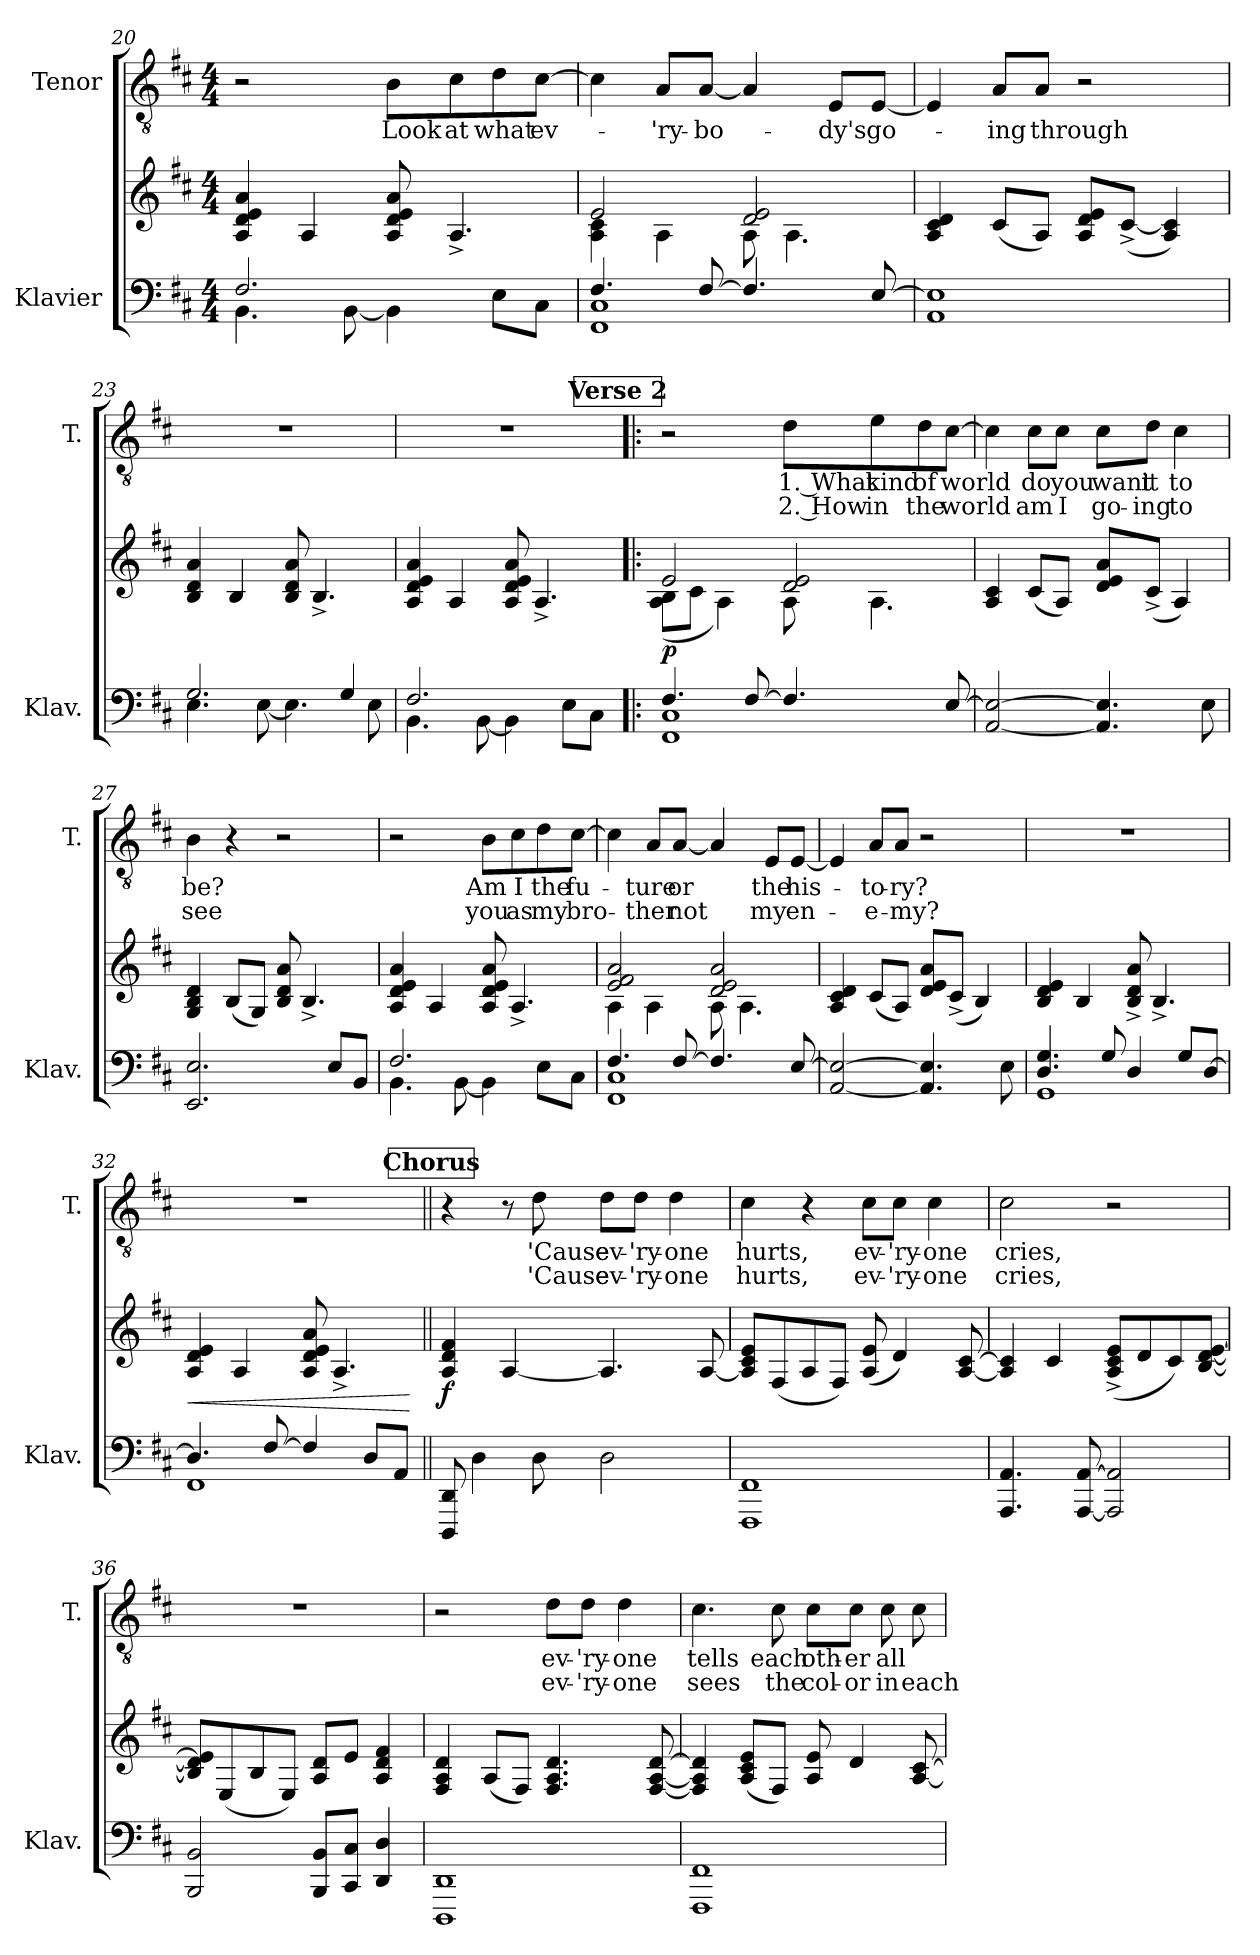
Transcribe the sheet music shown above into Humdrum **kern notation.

**kern	**kern	**dynam	**kern	**text	**text
*part2	*part2	*part2	*part1	*part1	*part1
*staff3	*staff2	*staff2/3	*staff1	*staff1	*staff1
*I"Klavier	*	*	*I"Tenor	*	*
*I'Klav.	*	*	*I'T.	*	*
!!LO:LB:g=z
*clefF4	*clefG2	*	*clefGv2	*	*
*k[f#c#]	*k[f#c#]	*	*k[f#c#]	*	*
*M4/4	*M4/4	*	*M4/4	*	*
=20	=20	=20	=20	=20	=20
*^	*	*	*	*	*
2.F#/	4.BB\	4A/ 4d/ 4e/ 4a/	.	2r	.	.
.	.	4A/	.	.	.	.
.	[8BB\	.	.	.	.	.
!	!	!	!	!	!LO:LY:b	!
.	4BB\]	8A/ 8d/ 8e/ 8a/	.	8B\L	Look	.
!	!	!	!	!	!LO:LY:b	!
.	.	4.A^/	.	8c#\	at	.
!	!	!	!	!	!LO:LY:b	!
8ryy	8E\L	.	.	8d\	what	.
!	!	!	!	!	!LO:LY:b	!
8ryy	8C#\J	.	.	[8c#\J	ev-	.
=21	=21	=21	=21	=21	=21	=21
*	*	*^	*	*	*	*
4.F#/	1FF# 1C#	2e/	4A\ 4c#\	.	4c#\]	.	.
!	!	!	!	!	!	!LO:LY:b	!
.	.	.	4A\	.	8A/L	-'ry-	.
!	!	!	!	!	!	!LO:LY:b	!
[8F#/	.	.	.	.	[8A/J	-bo-	.
4.F#/]	.	2d/ 2e/	8A\	.	4A/]	.	.
.	.	.	4.A\	.	.	.	.
!	!	!	!	!	!	!LO:LY:b	!
.	.	.	.	.	8E/L	-dy's	.
!	!	!	!	!	!	!LO:LY:b	!
[8E/	.	.	.	.	[8E/J	go-	.
*v	*v	*	*	*	*	*	*
*	*v	*v	*	*	*	*
=22	=22	=22	=22	=22	=22
1AA 1E]	4A/ 4c#/ 4d/	.	4E/]	.	.
!	!	!	!	!LO:LY:b	!
.	(<8c#/L	.	8A/L	-ing	.
!	!	!	!	!LO:LY:b	!
.	8A/J)	.	8A/J	through	.
.	8A/ 8d/ 8e/L	.	2r	.	.
.	(<[8c#^/J	.	.	.	.
.	4A/ 4c#/])	.	.	.	.
!!LO:PB:g=z
=23	=23	=23	=23	=23	=23
*^	*	*	*	*	*
2.G/	4.E\	4B/ 4d/ 4a/	.	1r	.	.
.	.	4B/	.	.	.	.
.	[8E\	.	.	.	.	.
.	4.E\]	8B/ 8d/ 8a/	.	.	.	.
.	.	4.B^/	.	.	.	.
4G/	.	.	.	.	.	.
.	8E\	.	.	.	.	.
=24	=24	=24	=24	=24	=24	=24
2.F#/	4.BB\	4A/ 4d/ 4e/ 4a/	.	1r	.	.
.	.	4A/	.	.	.	.
.	[8BB\	.	.	.	.	.
.	4BB\]	8A/ 8d/ 8e/ 8a/	.	.	.	.
.	.	4.A^/	.	.	.	.
8ryy	8E\L	.	.	.	.	.
8ryy	8C#\J	.	.	.	.	.
!!LO:REH:place=s1:a:B:fs=14:t=Verse 2
=25!|:	=25!|:	=25!|:	=25!|:	=25!|:	=25!|:	=25!|:
*	*	*^	*	*	*	*
!	!	!	!	!LO:DY:b	!	!	!
4.F#/	1FF# 1C#	2e/	(<8A\ 8B\L	p	2r	.	.
.	.	.	8c#\J	.	.	.	.
.	.	.	4A\)	.	.	.	.
[8F#/	.	.	.	.	.	.	.
!	!	!	!	!	!	!LO:LY:b	!LO:LY:b
4.F#/]	.	2d/ 2e/	8A\	.	8d\L	1. What	2. How
!	!	!	!	!	!	!LO:LY:b	!LO:LY:b
.	.	.	4.A\	.	8e\	kind	in
!	!	!	!	!	!	!LO:LY:b	!LO:LY:b
.	.	.	.	.	8d\	of	the
!	!	!	!	!	!	!LO:LY:b	!LO:LY:b
[8E/	.	.	.	.	[8c#\J	world	world
*v	*v	*	*	*	*	*	*
*	*v	*v	*	*	*	*
!!LO:LB:g=z
=26	=26	=26	=26	=26	=26
[2AA/ 2E/_	4A/ 4c#/	.	4c#\]	.	.
!	!	!	!	!LO:LY:b	!LO:LY:b
.	(<8c#/L	.	8c#\L	do	am
!	!	!	!	!LO:LY:b	!LO:LY:b
.	8A/J)	.	8c#\J	you	I
!	!	!	!	!LO:LY:b	!LO:LY:b
4.AA/] 4.E/]	8d/ 8e/ 8a/L	.	8c#\L	want	go-
!	!	!	!	!LO:LY:b	!LO:LY:b
.	(<8c#^/J	.	8d\J	it	-ing
!	!	!	!	!LO:LY:b	!LO:LY:b
.	4A/)	.	4c#\	to	to
8E\	.	.	.	.	.
=27	=27	=27	=27	=27	=27
!	!	!	!	!LO:LY:b	!LO:LY:b
2.EE/ 2.E/	4G/ 4B/ 4d/	.	4B\	be?	see
.	(<8B/L	.	4r	.	.
.	8G/J)	.	.	.	.
.	8B/ 8d/ 8a/	.	2r	.	.
.	4.B^/	.	.	.	.
8E/L	.	.	.	.	.
8BB/J	.	.	.	.	.
=28	=28	=28	=28	=28	=28
*^	*	*	*	*	*
2.F#/	4.BB\	4A/ 4d/ 4e/ 4a/	.	2r	.	.
.	.	4A/	.	.	.	.
.	[8BB\	.	.	.	.	.
!	!	!	!	!	!LO:LY:b	!LO:LY:b
.	4BB\]	8A/ 8d/ 8e/ 8a/	.	8B\L	Am	you
!	!	!	!	!	!LO:LY:b	!LO:LY:b
.	.	4.A^/	.	8c#\	I	as
!	!	!	!	!	!LO:LY:b	!LO:LY:b
8ryy	8E\L	.	.	8d\	the	my
!	!	!	!	!	!LO:LY:b	!LO:LY:b
8ryy	8C#\J	.	.	[8c#\J	fu-	bro-
!!LO:LB:g=z
=29	=29	=29	=29	=29	=29	=29
*	*	*^	*	*	*	*
4.F#/	1FF# 1C#	2e/ 2f#/ 2a/	4A\	.	4c#\]	.	.
!	!	!	!	!	!	!LO:LY:b	!LO:LY:b
.	.	.	4A\	.	8A/L	-ture	-ther
!	!	!	!	!	!	!LO:LY:b	!LO:LY:b
[8F#/	.	.	.	.	[8A/J	or	not
4.F#/]	.	2d/ 2e/ 2a/	8A\	.	4A/]	.	.
.	.	.	4.A\	.	.	.	.
!	!	!	!	!	!	!LO:LY:b	!LO:LY:b
.	.	.	.	.	8E/L	the	my
!	!	!	!	!	!	!LO:LY:b	!LO:LY:b
[8E/	.	.	.	.	[8E/J	his-	en-
*v	*v	*	*	*	*	*	*
*	*v	*v	*	*	*	*
=30	=30	=30	=30	=30	=30
[2AA/ 2E/_	4A/ 4c#/ 4d/	.	4E/]	.	.
!	!	!	!	!LO:LY:b	!LO:LY:b
.	(<8c#/L	.	8A/L	-to-	-e-
!	!	!	!	!LO:LY:b	!LO:LY:b
.	8A/J)	.	8A/J	-ry?	-my?
4.AA/] 4.E/]	8d/ 8e/ 8a/L	.	2r	.	.
.	(<8c#^/J	.	.	.	.
.	4B/)	.	.	.	.
8E\	.	.	.	.	.
=31	=31	=31	=31	=31	=31
*^	*	*	*	*	*
4.D/ 4.G/	1GG	4B/ 4d/ 4e/	.	1r	.	.
.	.	4B/	.	.	.	.
8G/	.	.	.	.	.	.
4D/	.	8B/^ 8d/^ 8a/^	.	.	.	.
.	.	4.B^/	.	.	.	.
8G/L	.	.	.	.	.	.
[8D/J	.	.	.	.	.	.
=32	=32	=32	=32	=32	=32	=32
!	!	!	!LO:HP:b	!	!	!
4.D/]	1FF#	4A/ 4d/ 4e/	<	1r	.	.
.	.	4A/	.	.	.	.
[8F#/	.	.	.	.	.	.
4F#/]	.	8A/ 8d/ 8e/ 8a/	.	.	.	.
.	.	4.A^/	.	.	.	.
8D/L	.	.	.	.	.	.
8AA/J	.	.	.	.	.	.
*v	*v	*	*	*	*	*
.	.	[	.	.	.
!!LO:PB:g=z
!!LO:REH:place=s1:a:B:fs=14:t=Chorus
=33||	=33||	=33||	=33||	=33||	=33||
!	!	!LO:DY:b	!	!	!
8DDD/ 8DD/	4A/ 4d/ 4f#/	f	4r	.	.
4D\	.	.	.	.	.
.	[4A/	.	8r	.	.
!	!	!	!	!LO:LY:b	!LO:LY:b
8D\	.	.	8d\	'Cause	'Cause
!	!	!	!	!LO:LY:b	!LO:LY:b
2D\	4.A/]	.	8d\L	ev-	ev-
!	!	!	!	!LO:LY:b	!LO:LY:b
.	.	.	8d\J	-'ry-	-'ry-
!	!	!	!	!LO:LY:b	!LO:LY:b
.	.	.	4d\	-one	-one
.	[8A/	.	.	.	.
=34	=34	=34	=34	=34	=34
!	!	!	!	!LO:LY:b	!LO:LY:b
1FFF# 1FF#	8A/] 8c#/ 8e/L	.	4c#\	hurts,	hurts,
.	(<8F#/	.	.	.	.
.	8A/	.	4r	.	.
.	8F#/J)	.	.	.	.
!	!	!	!	!LO:LY:b	!LO:LY:b
.	(<8A/ 8e/	.	8c#\L	ev-	ev-
!	!	!	!	!LO:LY:b	!LO:LY:b
.	4d/)	.	8c#\J	-'ry-	-'ry-
!	!	!	!	!LO:LY:b	!LO:LY:b
.	.	.	4c#\	-one	-one
.	[8A/ [8c#/	.	.	.	.
=35	=35	=35	=35	=35	=35
!	!	!	!	!LO:LY:b	!LO:LY:b
4.AAA/ 4.AA/	4A/] 4c#/]	.	2c#\	cries,	cries,
.	4c#/	.	.	.	.
[8AAA/ [8AA/	.	.	.	.	.
2AAA/] 2AA/]	(<8A/^ 8c#/^ 8e/^L	.	2r	.	.
.	8d/	.	.	.	.
.	8c#/)	.	.	.	.
.	[8B/ [8d/ [8e/J	.	.	.	.
!!LO:LB:g=z
=36	=36	=36	=36	=36	=36
2BBB/ 2BB/	8B/] 8d/] 8e/]L	.	1r	.	.
.	(<8E/	.	.	.	.
.	8B/	.	.	.	.
.	8E/J)	.	.	.	.
8BBB/ 8BB/L	8A/ 8d/L	.	.	.	.
8CC#/ 8C#/J	8e/J	.	.	.	.
4DD/ 4D/	4A/ 4d/ 4f#/	.	.	.	.
=37	=37	=37	=37	=37	=37
1DDD 1DD	4F#/ 4A/ 4d/	.	2r	.	.
.	(<8A/L	.	.	.	.
.	8F#/J)	.	.	.	.
!	!	!	!	!LO:LY:b	!LO:LY:b
.	4.F#/ 4.A/ 4.d/	.	8d\L	ev-	ev-
!	!	!	!	!LO:LY:b	!LO:LY:b
.	.	.	8d\J	-'ry-	-'ry-
!	!	!	!	!LO:LY:b	!LO:LY:b
.	.	.	4d\	-one	-one
.	[8F#/ [8A/ [8d/	.	.	.	.
=38	=38	=38	=38	=38	=38
!	!	!	!	!LO:LY:b	!LO:LY:b
1FFF# 1FF#	4F#/] 4A/] 4d/]	.	4.c#\	tells	sees
.	(<8A/ 8c#/ 8e/L	.	.	.	.
!	!	!	!	!LO:LY:b	!LO:LY:b
.	8F#/J)	.	8c#\	each	the
!	!	!	!	!LO:LY:b	!LO:LY:b
.	8A/ 8e/	.	8c#\L	oth-	col-
!	!	!	!	!LO:LY:b	!LO:LY:b
.	4d/	.	8c#\J	-er	-or
!	!	!	!	!LO:LY:b	!LO:LY:b
.	.	.	8c#\	all	in
!	!	!	!	!	!LO:LY:b
.	[8A/ [8c#/	.	8c#!\	.	each
=	=	=	=	=	=
*-	*-	*-	*-	*-	*-
